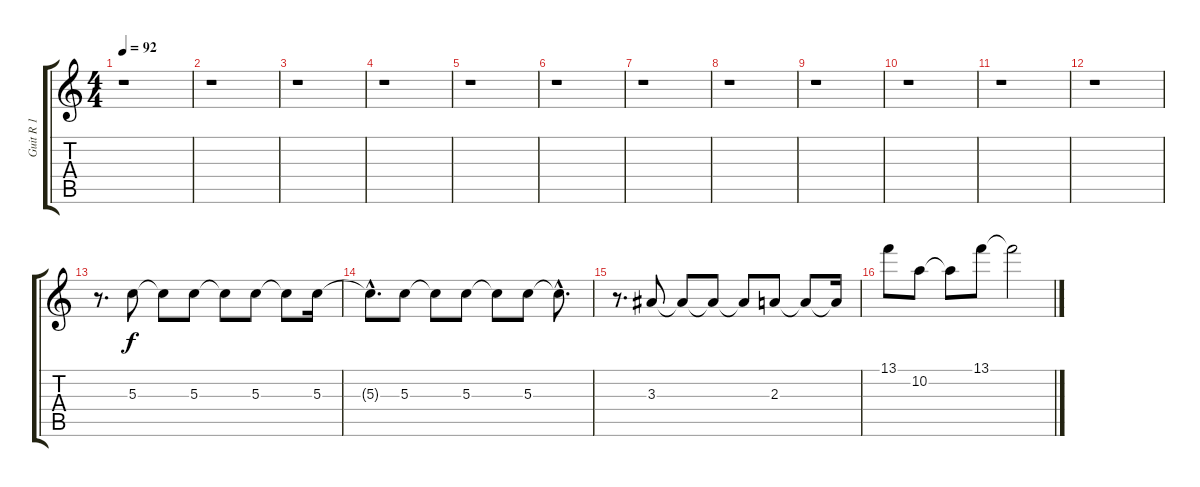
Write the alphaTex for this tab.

\track ("Guit R 1" "Guit R 1") {instrument electricguitarjazz}
\staff {score tabs}
\tuning (E4 B3 G3 D3 A2 E2) {hide}
\ts (4 4)
\tempo 92
\clef g2
\ks c
r.1{dy f} |
r.1 |
r.1 |
r.1 |
r.1 |
r.1 |
r.1 |
r.1 |
r.1 |
r.1 |
r.1 |
r.1 |
r.8{d} 5.3.8 5.3{t}.8 5.3.8 5.3{t}.8 5.3.8 5.3{t}.8 5.3.16 |
5.3{hac t}.8{d} 5.3.8 5.3{t}.8 5.3.8 5.3{t}.8 5.3.8 5.3{hac t}.8{d} |
r.8{d} 3.3.8 3.3{t}.8 3.3{t}.8 3.3{t}.8 2.3.8 2.3{t}.8 2.3{t}.16 |
13.1.8 10.2.8 10.2{t}.8 13.1.8 13.1{t}.2
